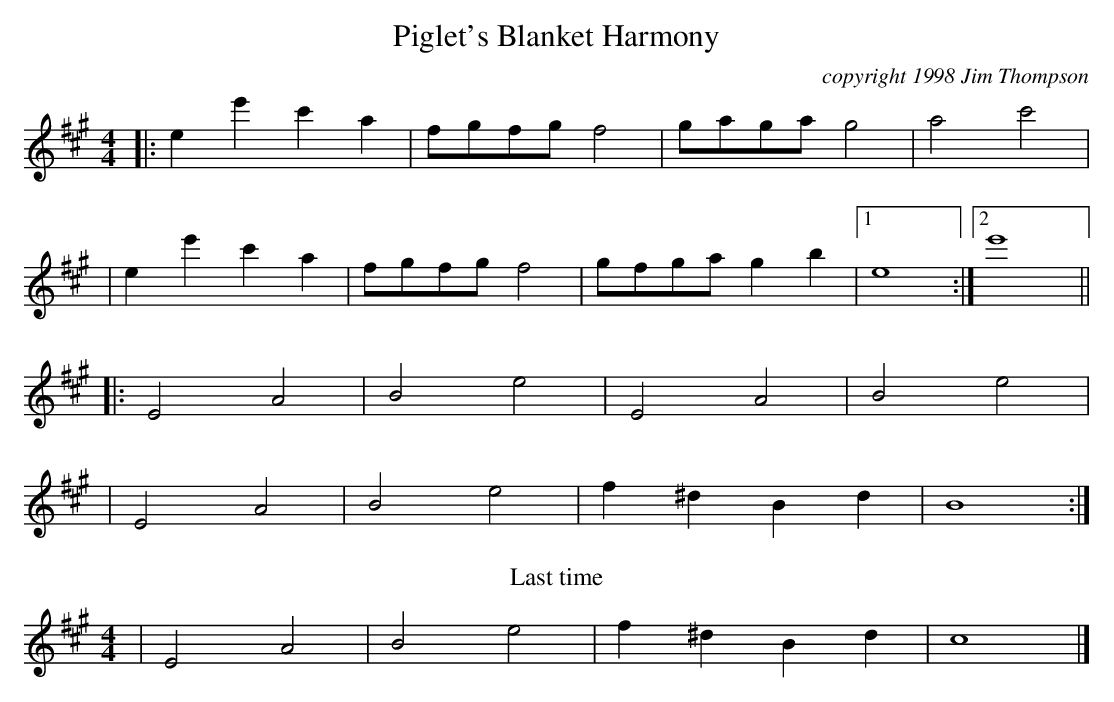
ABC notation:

X:1
T:Piglet's Blanket Harmony
C:copyright 1998 Jim Thompson
E:16
M:4/4
K:A
|:e2e'2c'2a2|fgfg f4|gaga g4|a4c'4|
|e2e'2c'2a2|fgfg f4|gfga g2b2|1 e8:|2 e'8||
E:28
|:E4A4|B4e4|E4A4|B4e4|
|E4A4|B4e4|f2^d2B2d2|B8:|
T:Last time
|E4A4|B4e4|f2^d2B2d2|c8|]
